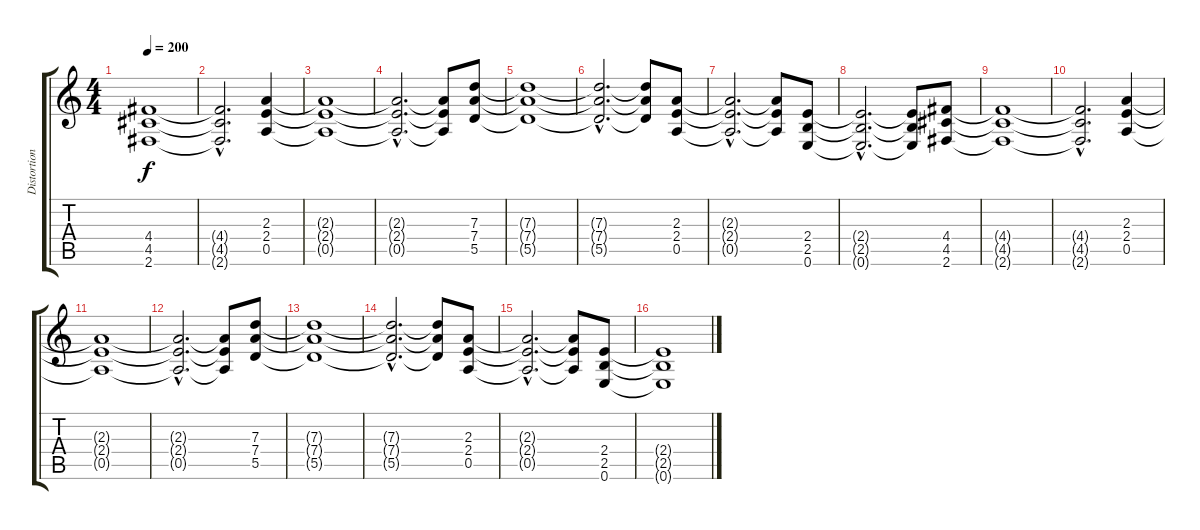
\track ("Distortion Guitar 3" "Distortion") {instrument distortionguitar}
\staff {score tabs}
\tuning (E4 B3 G3 D3 A2 E2) {hide}
\ts (4 4)
\tempo 200
\clef g2
\ks c
(4.4 4.5 2.6).1{dy f} |
(4.4{hac t} 4.5{hac t} 2.6{hac t}).2{d} (2.3 2.4 0.5).4 |
(2.3{t} 2.4{t} 0.5{t}).1 |
(2.3{hac t} 2.4{hac t} 0.5{hac t}).2{d} (2.3{t} 2.4{t} 0.5{t}).8 (7.3 7.4 5.5).8 |
(7.3{t} 7.4{t} 5.5{t}).1 |
(7.3{hac t} 7.4{hac t} 5.5{hac t}).2{d} (7.3{t} 7.4{t} 5.5{t}).8 (2.3 2.4 0.5).8 |
(2.3{hac t} 2.4{hac t} 0.5{hac t}).2{d} (2.3{t} 2.4{t} 0.5{t}).8 (2.4 2.5 0.6).8 |
(2.4{hac t} 2.5{hac t} 0.6{hac t}).2{d} (2.4{t} 2.5{t} 0.6{t}).8 (4.4 4.5 2.6).8 |
(4.4{t} 4.5{t} 2.6{t}).1 |
(4.4{hac t} 4.5{hac t} 2.6{hac t}).2{d} (2.3 2.4 0.5).4 |
(2.3{t} 2.4{t} 0.5{t}).1 |
(2.3{hac t} 2.4{hac t} 0.5{hac t}).2{d} (2.3{t} 2.4{t} 0.5{t}).8 (7.3 7.4 5.5).8 |
(7.3{t} 7.4{t} 5.5{t}).1 |
(7.3{hac t} 7.4{hac t} 5.5{hac t}).2{d} (7.3{t} 7.4{t} 5.5{t}).8 (2.3 2.4 0.5).8 |
(2.3{hac t} 2.4{hac t} 0.5{hac t}).2{d} (2.3{t} 2.4{t} 0.5{t}).8 (2.4 2.5 0.6).8 |
(2.4{t} 2.5{t} 0.6{t}).1
